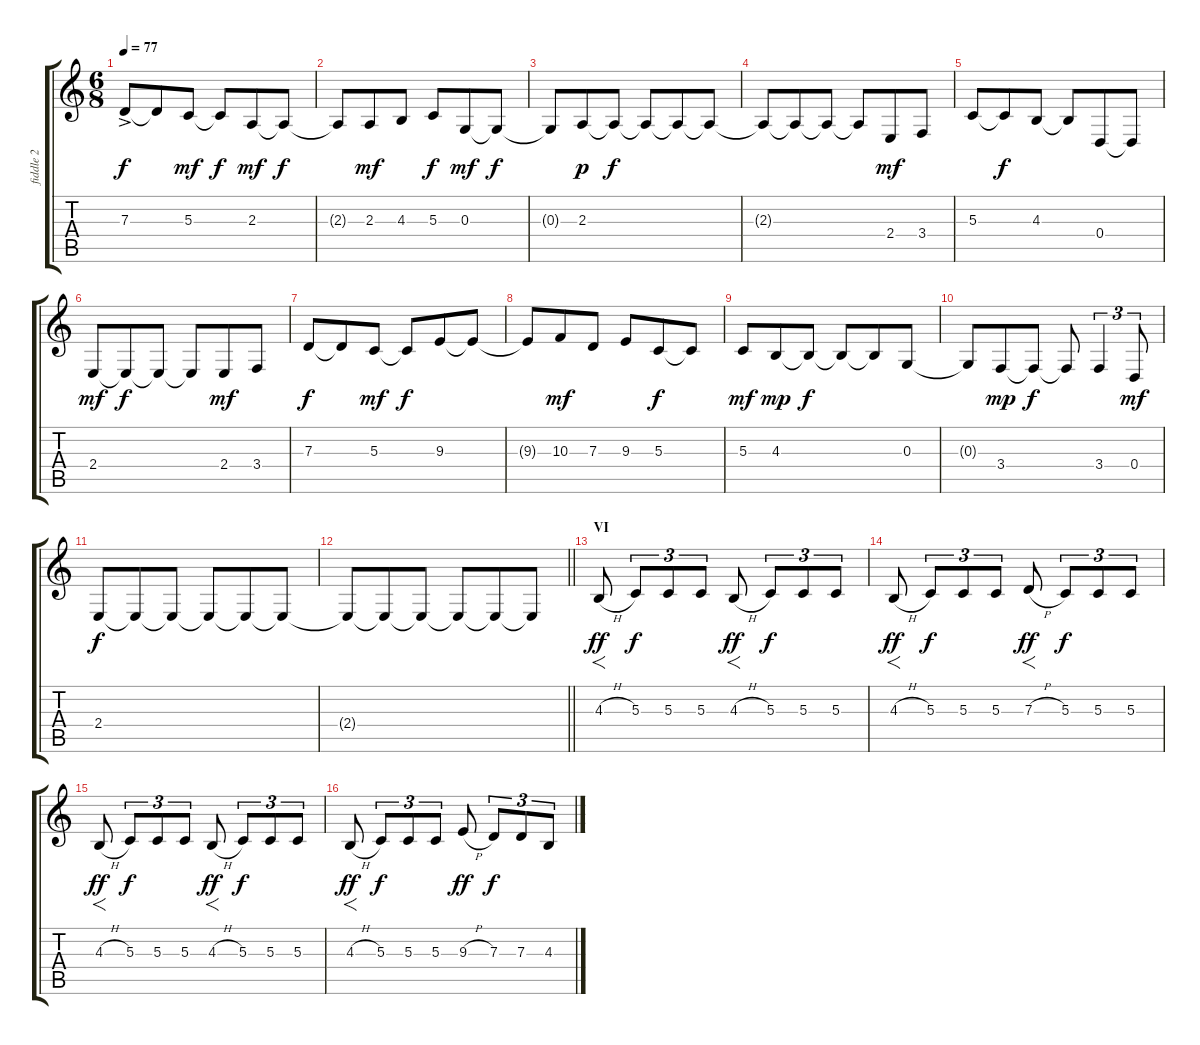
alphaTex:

\track ("fiddle 2" "fiddle 2") {instrument pad6metallic}
\staff {score tabs}
\tuning (E4 B3 G3 D3 A2 E2) {hide}
\ts (6 8)
\tempo 77
\clef g2
\ks c
7.3{ac}.8{dy f} 7.3{t}.8 5.3.8{dy mf} 5.3{t}.8{dy f} 2.3.8{dy mf} 2.3{t}.8{dy f} |
2.3{t}.8 2.3.8{dy mf} 4.3.8 5.3.8{dy f} 0.3.8{dy mf} 0.3{t}.8{dy f} |
0.3{t}.8 2.3.8{dy p} 2.3{t}.8{dy f} 2.3{t}.8 2.3{t}.8 2.3{t}.8 |
2.3{t}.8 2.3{t}.8 2.3{t}.8 2.3{t}.8 2.4.8{dy mf} 3.4.8 |
5.3.8 5.3{t}.8{dy f} 4.3.8 4.3{t}.8 0.4.8 0.4{t}.8 |
2.4.8{dy mf} 2.4{t}.8{dy f} 2.4{t}.8 2.4{t}.8 2.4.8{dy mf} 3.4.8 |
7.3.8{dy f} 7.3{t}.8 5.3.8{dy mf} 5.3{t}.8{dy f} 9.3.8 9.3{t}.8 |
9.3{t}.8 10.3.8{dy mf} 7.3.8 9.3.8 5.3.8{dy f} 5.3{t}.8 |
5.3.8{dy mf} 4.3.8{dy mp} 4.3{t}.8{dy f} 4.3{t}.8 4.3{t}.8 0.3.8 |
0.3{t}.8 3.4.8{dy mp} 3.4{t}.8{dy f} 3.4{t}.8 3.4.4{tu (3 2)} 0.4.8{tu (3 2) dy mf} |
2.4.8{dy f} 2.4{t}.8 2.4{t}.8 2.4{t}.8 2.4{t}.8{volume 0} 2.4{t}.8 |
\barLineRight lightlight
2.4{t}.8 2.4{t}.8 2.4{t}.8 2.4{t}.8 2.4{t}.8 2.4{t}.8 |
\section ("" "VI")
4.3{h}.8{f dy ff volume 15} 5.3.8{tu (3 2) dy f} 5.3.8{tu (3 2)} 5.3.8{tu (3 2)} 4.3{h}.8{f dy ff} 5.3.8{tu (3 2) dy f} 5.3.8{tu (3 2)} 5.3.8{tu (3 2)} |
4.3{h}.8{f dy ff} 5.3.8{tu (3 2) dy f} 5.3.8{tu (3 2)} 5.3.8{tu (3 2)} 7.3{h}.8{f dy ff} 5.3.8{tu (3 2) dy f} 5.3.8{tu (3 2)} 5.3.8{tu (3 2)} |
4.3{h}.8{f dy ff} 5.3.8{tu (3 2) dy f} 5.3.8{tu (3 2)} 5.3.8{tu (3 2)} 4.3{h}.8{f dy ff} 5.3.8{tu (3 2) dy f} 5.3.8{tu (3 2)} 5.3.8{tu (3 2)} |
4.3{h}.8{f dy ff} 5.3.8{tu (3 2) dy f} 5.3.8{tu (3 2)} 5.3.8{tu (3 2)} 9.3{h}.8{dy ff} 7.3.8{tu (3 2) dy f} 7.3.8{tu (3 2)} 4.3.8{tu (3 2)}
